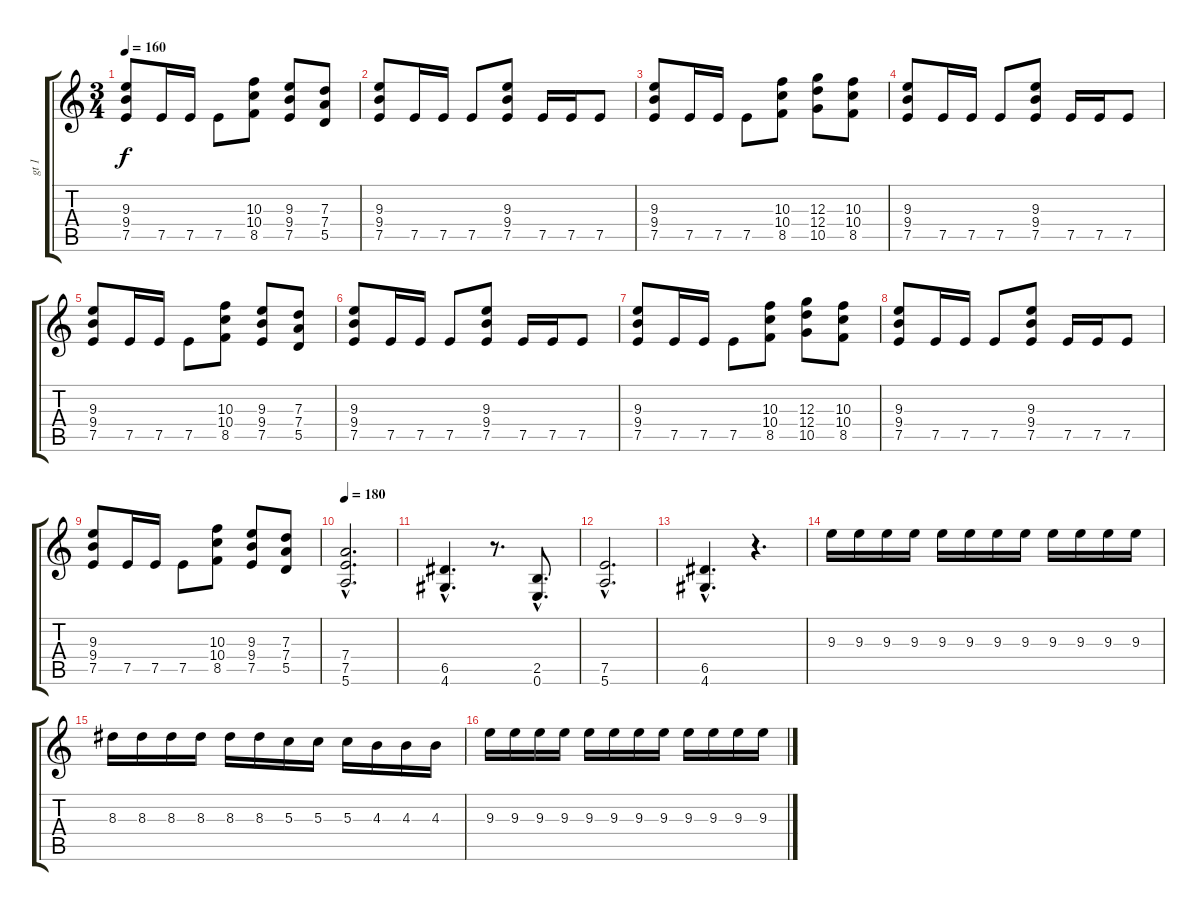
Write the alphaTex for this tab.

\track ("gt 1" "gt 1") {instrument distortionguitar}
\staff {score tabs}
\tuning (E4 B3 G3 D3 A2 E2) {hide}
\ts (3 4)
\tempo 160
\clef g2
\ks c
(9.3 9.4 7.5).8{dy f} 7.5.16 7.5.16 7.5.8 (10.3 10.4 8.5).8 (9.3 9.4 7.5).8 (7.3 7.4 5.5).8 |
(9.3 9.4 7.5).8 7.5.16 7.5.16 7.5.8 (9.3 9.4 7.5).8 7.5.16 7.5.16 7.5.8 |
(9.3 9.4 7.5).8 7.5.16 7.5.16 7.5.8 (10.3 10.4 8.5).8 (12.3 12.4 10.5).8 (10.3 10.4 8.5).8 |
(9.3 9.4 7.5).8 7.5.16 7.5.16 7.5.8 (9.3 9.4 7.5).8 7.5.16 7.5.16 7.5.8 |
(9.3 9.4 7.5).8 7.5.16 7.5.16 7.5.8 (10.3 10.4 8.5).8 (9.3 9.4 7.5).8 (7.3 7.4 5.5).8 |
(9.3 9.4 7.5).8 7.5.16 7.5.16 7.5.8 (9.3 9.4 7.5).8 7.5.16 7.5.16 7.5.8 |
(9.3 9.4 7.5).8 7.5.16 7.5.16 7.5.8 (10.3 10.4 8.5).8 (12.3 12.4 10.5).8 (10.3 10.4 8.5).8 |
(9.3 9.4 7.5).8 7.5.16 7.5.16 7.5.8 (9.3 9.4 7.5).8 7.5.16 7.5.16 7.5.8 |
(9.3 9.4 7.5).8 7.5.16 7.5.16 7.5.8 (10.3 10.4 8.5).8 (9.3 9.4 7.5).8 (7.3 7.4 5.5).8 |
\tempo 180
(7.4{hac} 7.5{hac} 5.6{hac}).2{d} |
(6.5{hac} 4.6{hac}).4{d} r.8{d} (2.5{hac} 0.6{hac}).8{d} |
(7.5{hac} 5.6{hac}).2{d} |
(6.5{hac} 4.6{hac}).4{d} r.4{d} |
9.3.16 9.3.16 9.3.16 9.3.16 9.3.16 9.3.16 9.3.16 9.3.16 9.3.16 9.3.16 9.3.16 9.3.16 |
8.3.16 8.3.16 8.3.16 8.3.16 8.3.16 8.3.16 5.3.16 5.3.16 5.3.16 4.3.16 4.3.16 4.3.16 |
9.3.16 9.3.16 9.3.16 9.3.16 9.3.16 9.3.16 9.3.16 9.3.16 9.3.16 9.3.16 9.3.16 9.3.16
